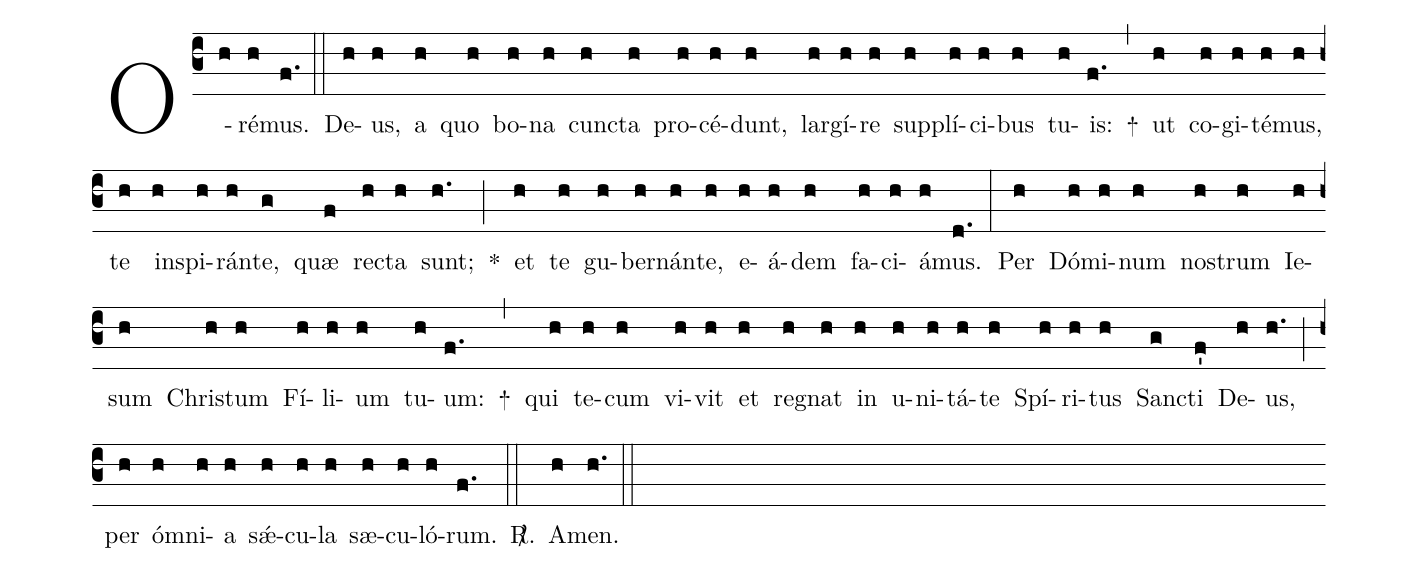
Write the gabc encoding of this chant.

%%
(c3)
O(h)ré(h)mus.(f.) (::)

De(h)us,(h) a(h) quo(h) bo(h)na(h) cunc(h)ta(h) pro(h)cé(h)dunt,(h) lar(h)gí(h)re(h) sup(h)plí(h)ci(h)bus(h) tu(h)is:(f.) +(,)
ut(h) co(h)gi(h)té(h)mus,(h) te(h) in(h)spi(h)rán(h)te,(g) quæ(f) rec(h)ta(h) sunt;(h.) *(;)
et(h) te(h) gu(h)ber(h)nán(h)te,(h) e(h)á(h)dem(h) fa(h)ci(h)á(h)mus.(d.) (:)

Per(h) Dó(h)mi(h)num(h) nos(h)trum(h) Ie(h)sum(h) Chris(h)tum(h) Fí(h)li(h)um(h) tu(h)um:(f.) +(,)
qui(h) te(h)cum(h) vi(h)vit(h) et(h) reg(h)nat(h) in(h) u(h)ni(h)tá(h)te(h) Spí(h)ri(h)tus(h) San(g)cti(f') De(h)us,(h.) (;)
per(h) óm(h)ni(h)a(h) sǽ(h)cu(h)la(h) sæ(h)cu(h)ló(h)rum.(f.) <sp>R/</sp>.(::)
A(h)men.(h.) (::)
